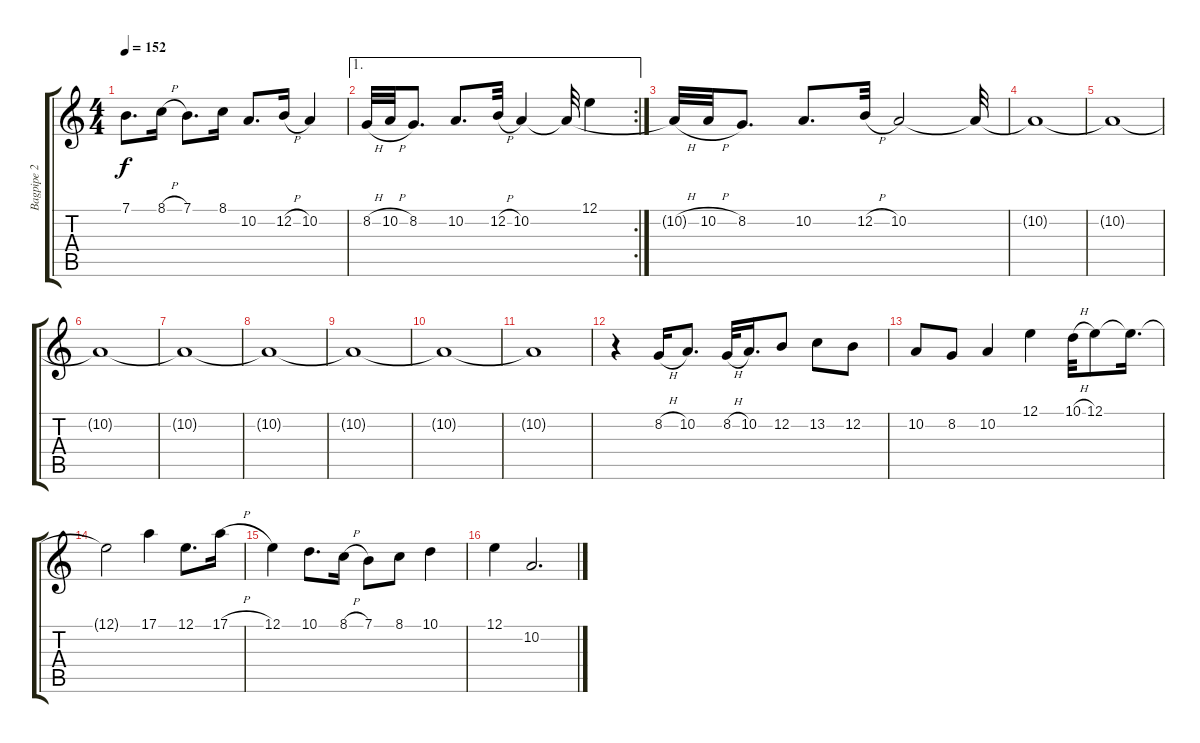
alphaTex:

\track ("Bagpipe 2" "Bagpipe 2") {instrument bagpipe}
\staff {score tabs}
\tuning (E4 B3 G3 D3 A2 E2) {hide}
\ts (4 4)
\tempo 152
\clef g2
\ks c
7.1.8{d dy f} 8.1{h}.16 7.1.8{d} 8.1.16 10.2.8{d} 12.2{h}.16 10.2.4 |
\ae 1
\rc 2
8.2{h}.32 10.2{h}.32 8.2.8{d} 10.2.8{d} 12.2{h}.32 10.2.4 10.2{t}.32 12.1.4 |
10.2{h t}.32 10.2{h}.32 8.2.8{d} 10.2.8{d} 12.2{h}.32 10.2.2 10.2{t}.32 |
10.2{t}.1 |
10.2{t}.1 |
10.2{t}.1 |
10.2{t}.1 |
10.2{t}.1 |
10.2{t}.1 |
10.2{t}.1 |
10.2{t}.1 |
r.4 8.2{h}.16 10.2.8{d} 8.2{h}.32 10.2.16{d} 12.2.8 13.2.8 12.2.8 |
10.2.8 8.2.8 10.2.4 12.1.4 10.1{h}.32 12.1.8 12.1{t}.16{d} |
12.1{t}.2 17.1.4 12.1.8{d} 17.1{h}.16 |
12.1.4 10.1.8{d} 8.1{h}.16 7.1.8 8.1.8 10.1.4 |
12.1.4 10.2.2{d}
